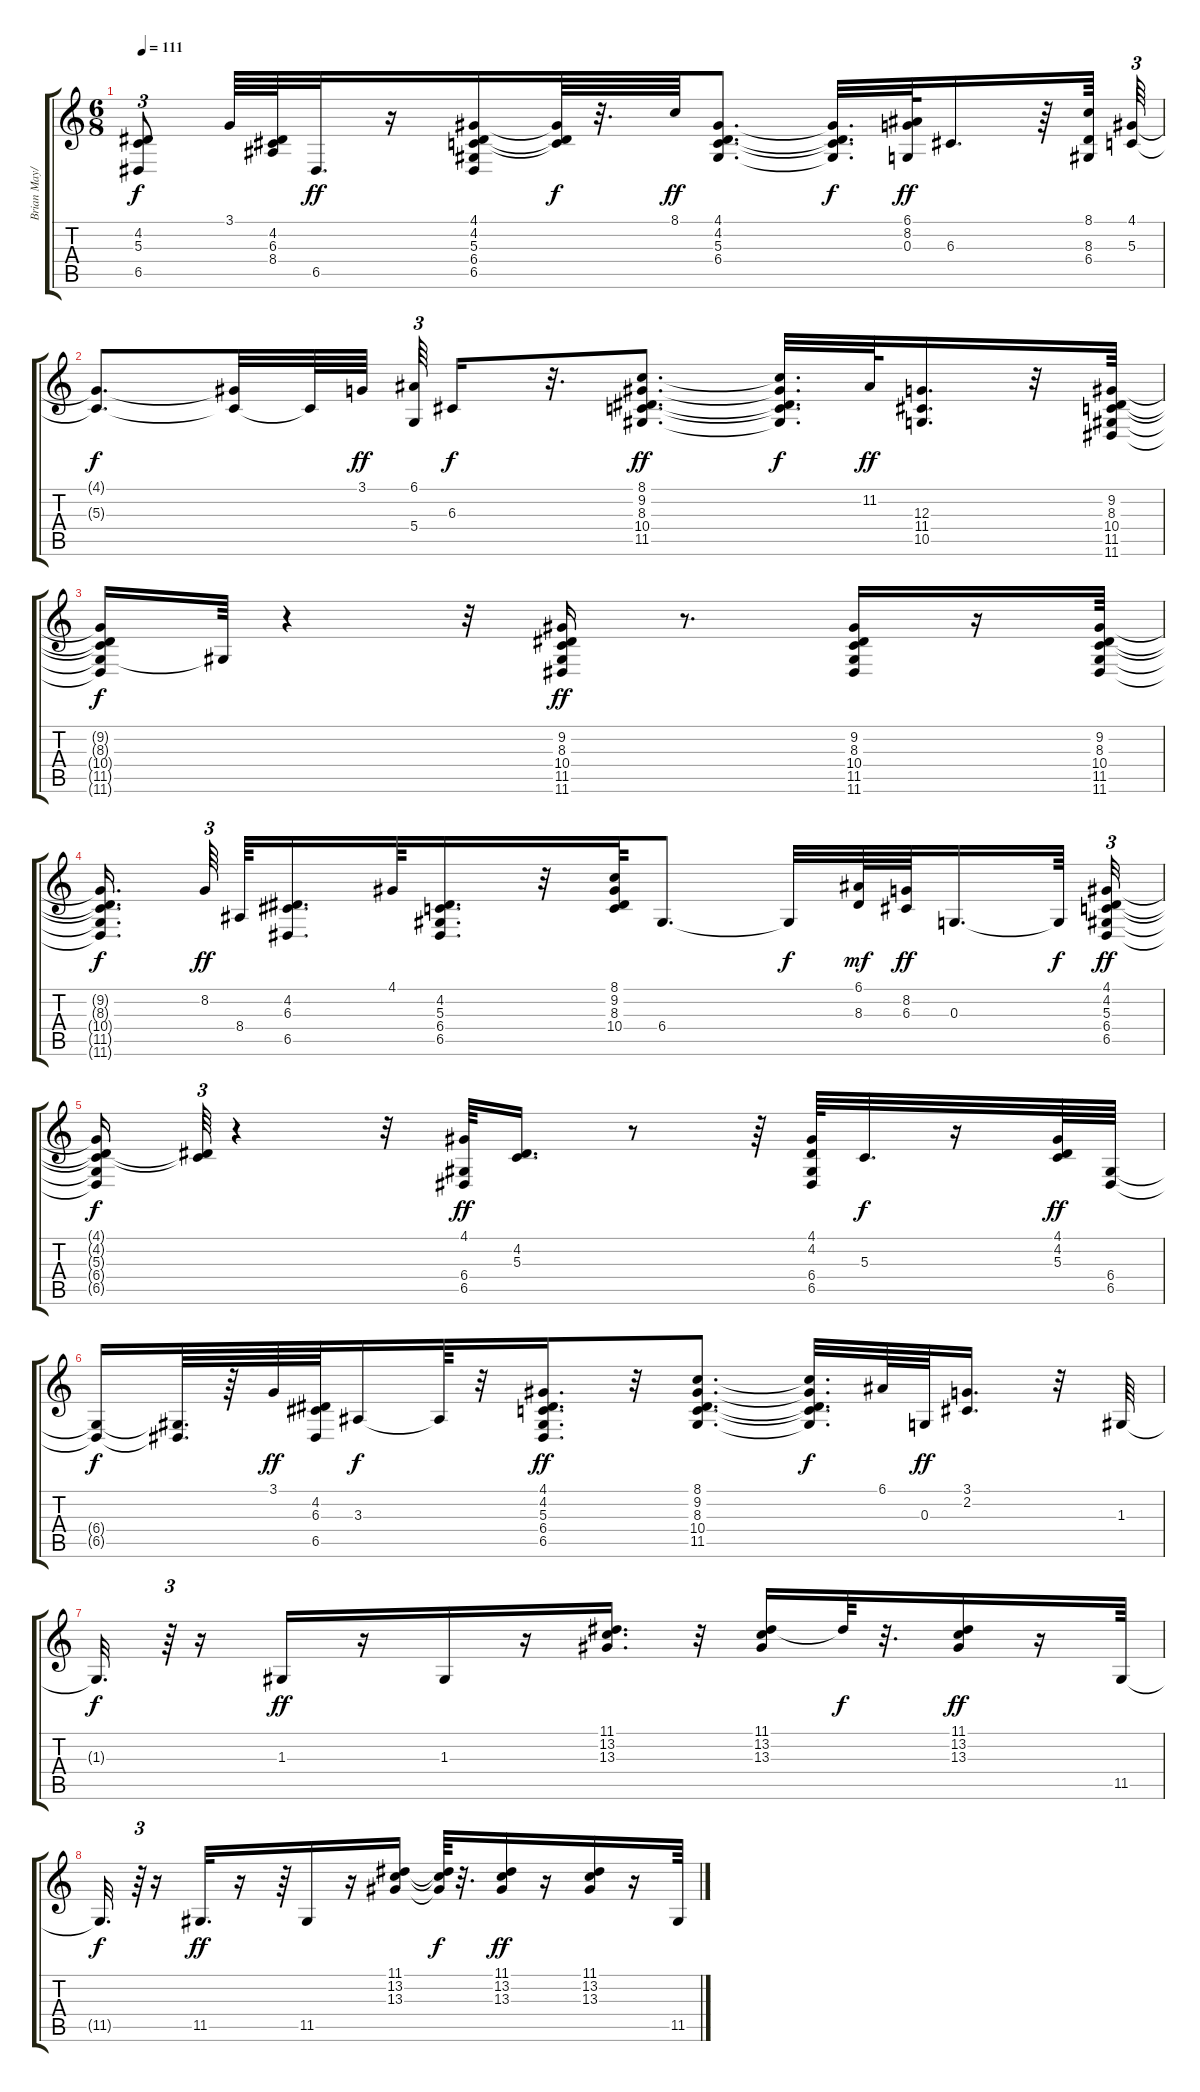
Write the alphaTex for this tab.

\track ("Brian May/Roger Taylor Chorus" "Brian May/") {mute instrument choiraahs}
\staff {score tabs}
\tuning (E4 B3 G3 D3 A2 E2) {hide}
\ts (6 8)
\tempo 111
\clef g2
\ks c
(4.2{t} 5.3{t} 6.5{t}).8{tu (3 2) dy f} 3.1.64 (4.2 6.3 8.4).64 6.5.32{d dy ff} r.16 (4.1 4.2 5.3 6.4 6.5).16 (4.1{t} 4.2{t} 5.3{t}).64{dy f} r.32{d} 8.1.64{dy ff} (4.1 4.2 5.3 6.4).8{d} (4.1{t} 4.2{t} 5.3{t} 6.4{t}).32{d dy f} (6.1 8.2 0.3).64{dy ff} 6.3.16{d} r.64 (8.1 8.3 6.4).64 (4.1 5.3).64{tu (3 2)} |
(4.1{t} 5.3{t}).8{d dy f} (4.1{t} 5.3{t}).32 5.3{t}.64 3.1.64{dy ff beam splitsecondary} (6.1 5.4).64{tu (3 2)} 6.3.16{dy f} r.32{d} (8.1 9.2 8.3 10.4 11.5).8{d dy ff} (8.1{t} 9.2{t} 8.3{t} 10.4{t} 11.5{t}).32{d dy f} 11.2.64{dy ff} (12.3 11.4 10.5).16{d} r.32 (9.2 8.3 10.4 11.5 11.6).64 |
(9.2{t} 8.3{t} 10.4{t} 11.5{t} 11.6{t}).16{dy f} 11.5{t}.64 r.4 r.32 (9.2 8.3 10.4 11.5 11.6).16{dy ff} r.8{d} (9.2 8.3 10.4 11.5 11.6).16 r.16 (9.2 8.3 10.4 11.5 11.6).64 |
(9.2{t} 8.3{t} 10.4{t} 11.5{t} 11.6{t}).16{d dy f beam splitsecondary} 8.2.64{tu (3 2) dy ff beam splitsecondary} 8.4.64 (4.2 6.3 6.5).16{d} 4.1.64 (4.2 5.3 6.4 6.5).16{d} r.32 (8.1 9.2 8.3 10.4).64 6.4.8{d} 6.4{t}.32{dy f} (6.1 8.3).64{dy mf} (8.2 6.3).64{dy ff} 0.3.16{d} 0.3{t}.64{dy f beam splitsecondary} (4.1 4.2 5.3 6.4 6.5).32{tu (3 2) dy ff} |
(4.1{t} 4.2{t} 5.3{t} 6.4{t} 6.5{t}).16{dy f} (4.2{t} 5.3{t}).64{tu (3 2)} r.4 r.32 (4.1 6.4 6.5).64{dy ff} (4.2 5.3).16{d} r.8 r.64 (4.1 4.2 6.4 6.5).64 5.3.32{d dy f} r.16 (4.1 4.2 5.3).64{dy ff} (6.4 6.5).64 |
(6.4{t} 6.5{t}).16{dy f} (6.4{t} 6.5{t}).64{d} r.64 3.1.64{dy ff} (4.2 6.3 6.5).64 3.3.16{dy f} 3.3{t}.64 r.32 (4.1 4.2 5.3 6.4 6.5).16{d dy ff} r.32 (8.1 9.2 8.3 10.4 11.5).8{d} (8.1{t} 9.2{t} 8.3{t} 10.4{t} 11.5{t}).32{d dy f} 6.1.64 0.3.64{dy ff} (3.1 2.2).16{d} r.32 1.3.64 |
1.3{t}.32{d dy f} r.64{tu (3 2)} r.16 1.3.16{dy ff} r.16 1.3.16 r.16 (11.1 13.2 13.3).16{d} r.32 (11.1 13.2 13.3).16 11.1{t}.64{dy f} r.32{d} (11.1 13.2 13.3).16{dy ff} r.16 11.5.64 |
11.5{t}.32{d dy f} r.64{tu (3 2)} r.16 11.5.32{d dy ff} r.16 r.64 11.5.16 r.16 (11.1 13.2 13.3).16 (11.1{t} 13.2{t} 13.3{t}).64{dy f} r.32{d} (11.1 13.2 13.3).16{dy ff} r.16 (11.1 13.2 13.3).16 r.16 11.5.64
